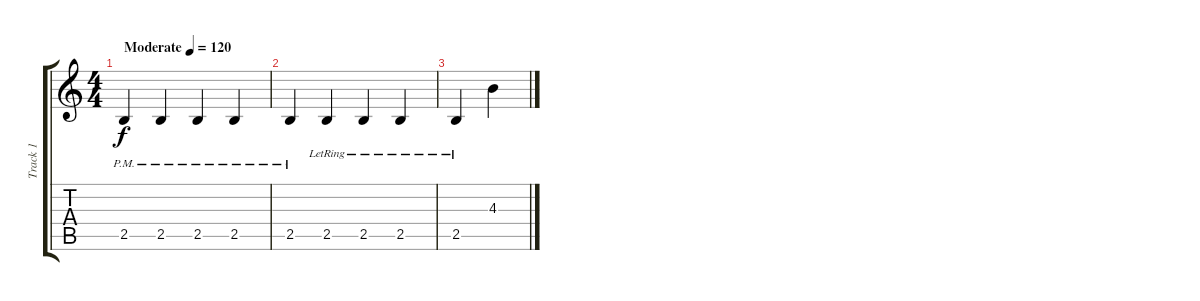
\track ("Track 1" "Track 1") {instrument acousticguitarsteel}
\staff {score tabs}
\tuning (E4 B3 G3 D3 A2 E2) {hide}
\ts (4 4)
\tempo (120 "Moderate")
\clef g2
\ks c
2.5{pm}.4{dy f instrument acousticguitarsteel} 2.5{pm}.4 2.5{pm}.4 2.5{pm}.4 |
2.5{pm}.4 2.5{lr}.4 2.5{lr}.4 2.5{lr}.4 |
2.5{lr}.4 4.3.4
